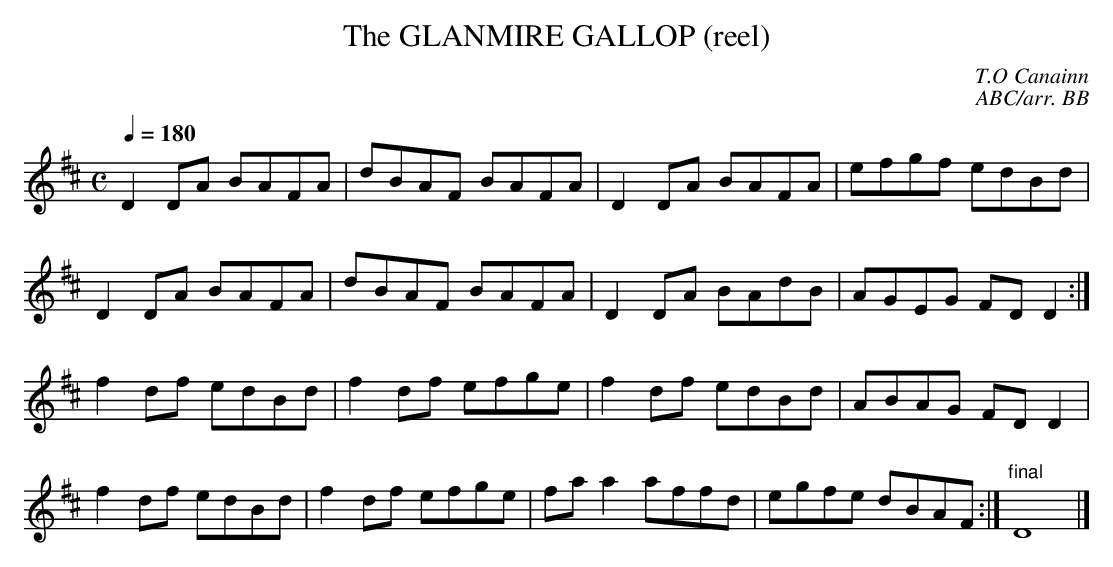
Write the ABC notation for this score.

X:1
T:GLANMIRE GALLOP (reel), The
C:T.O Canainn
C:ABC/arr. BB
Q:1/4=180
M:C
K:D
D2DA BAFA|dBAF BAFA|D2DA BAFA|efgf edBd|
D2DA BAFA|dBAF BAFA|D2DA BAdB|AGEG FDD2:|
f2df edBd|f2df efge|f2df edBd|ABAG FDD2|
f2df edBd|f2df efge|faa2 affd|egfe dBAF:|\
"final"D8|]
